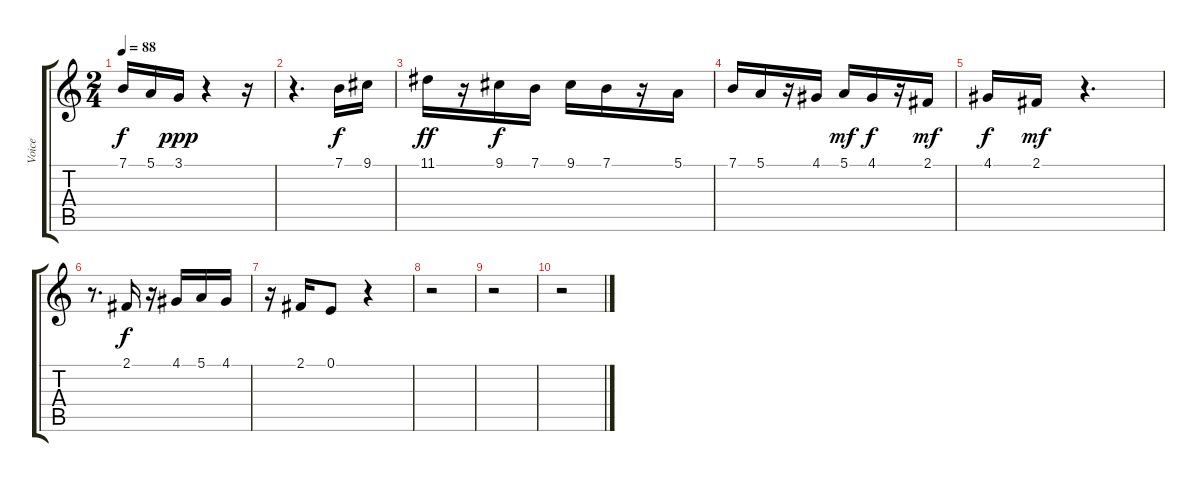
\track ("Voice" "Voice") {instrument tuba}
\staff {score tabs}
\tuning (E4 B3 G3 D3 A2 E2) {hide}
\ts (2 4)
\tempo 88
\clef g2
\ks c
7.1.16{dy f} 5.1.16 3.1.16{dy ppp} r.4 r.16 |
r.4{d} 7.1.16{dy f} 9.1.16 |
11.1.16{dy ff} r.16 9.1.16{dy f} 7.1.16 9.1.16 7.1.16 r.16 5.1.16 |
7.1.16 5.1.16 r.16 4.1.16 5.1.16{dy mf} 4.1.16{dy f} r.16 2.1.16{dy mf} |
4.1.16{dy f} 2.1.16{dy mf} r.4{d} |
r.8{d} 2.1.16{dy f} r.16 4.1.16 5.1.16 4.1.16 |
r.16 2.1.16 0.1.8 r.4 |
r.2 |
r.2 |
r.2
